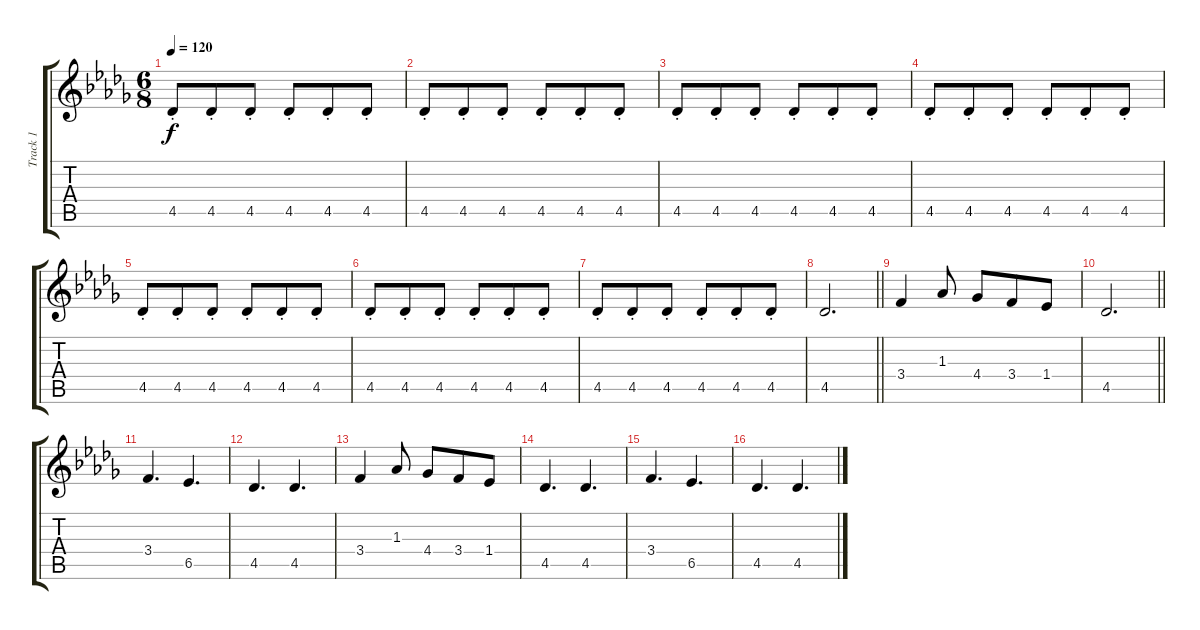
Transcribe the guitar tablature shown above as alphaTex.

\track ("Track 1" "Track 1") {instrument acousticgrandpiano}
\staff {score tabs}
\tuning (E5 B4 G4 D4 A3 E3) {hide}
\ts (6 8)
\tempo 120
\clef g2
\ks db
4.5{st}.8{dy f} 4.5{st}.8 4.5{st}.8 4.5{st}.8 4.5{st}.8 4.5{st}.8 |
4.5{st}.8 4.5{st}.8 4.5{st}.8 4.5{st}.8 4.5{st}.8 4.5{st}.8 |
4.5{st}.8 4.5{st}.8 4.5{st}.8 4.5{st}.8 4.5{st}.8 4.5{st}.8 |
4.5{st}.8 4.5{st}.8 4.5{st}.8 4.5{st}.8 4.5{st}.8 4.5{st}.8 |
4.5{st}.8 4.5{st}.8 4.5{st}.8 4.5{st}.8 4.5{st}.8 4.5{st}.8 |
4.5{st}.8 4.5{st}.8 4.5{st}.8 4.5{st}.8 4.5{st}.8 4.5{st}.8 |
4.5{st}.8 4.5{st}.8 4.5{st}.8 4.5{st}.8 4.5{st}.8 4.5{st}.8 |
\barLineRight lightlight
4.5.2{d} |
3.4.4 1.3.8 4.4.8 3.4.8 1.4.8 |
\barLineRight lightlight
4.5.2{d} |
3.4.4{d} 6.5.4{d} |
4.5.4{d} 4.5.4{d} |
3.4.4 1.3.8 4.4.8 3.4.8 1.4.8 |
4.5.4{d} 4.5.4{d} |
3.4.4{d} 6.5.4{d} |
4.5.4{d} 4.5.4{d}
